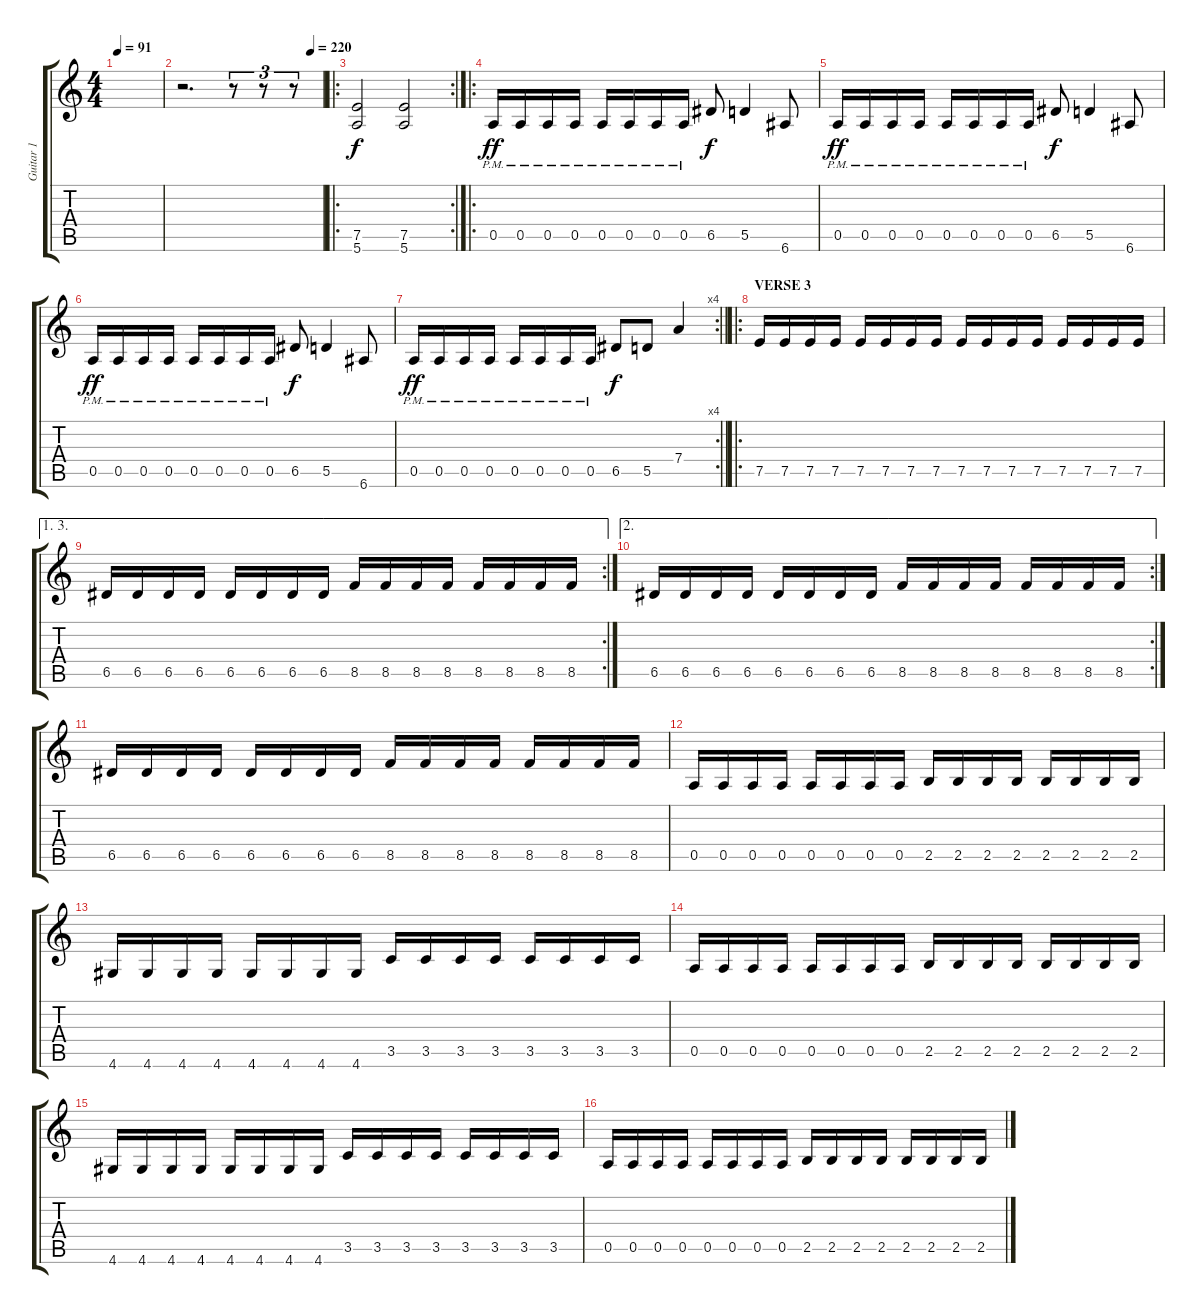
\track ("Guitar 1" "Guitar 1") {instrument distortionguitar}
\staff {score tabs}
\tuning (E4 B3 G3 D3 A2 E2) {hide}
\ts (4 4)
\tempo 91
\clef g2
\ks c
|
\tempo (220 0.9166666666666666)
r.2{d} r.8{tu (3 2)} r.8{tu (3 2)} r.8{tu (3 2)} |
\ro
\rc 2
(7.5 5.6).2 (7.5 5.6).2 |
\ro
0.5{pm}.16{dy ff} 0.5{pm}.16 0.5{pm}.16 0.5{pm}.16 0.5{pm}.16 0.5{pm}.16 0.5{pm}.16 0.5{pm}.16 6.5.8{dy f} 5.5.4 6.6.8 |
0.5{pm}.16{dy ff} 0.5{pm}.16 0.5{pm}.16 0.5{pm}.16 0.5{pm}.16 0.5{pm}.16 0.5{pm}.16 0.5{pm}.16 6.5.8{dy f} 5.5.4 6.6.8 |
0.5{pm}.16{dy ff} 0.5{pm}.16 0.5{pm}.16 0.5{pm}.16 0.5{pm}.16 0.5{pm}.16 0.5{pm}.16 0.5{pm}.16 6.5.8{dy f} 5.5.4 6.6.8 |
\rc 4
\barLineRight lightlight
0.5{pm}.16{dy ff} 0.5{pm}.16 0.5{pm}.16 0.5{pm}.16 0.5{pm}.16 0.5{pm}.16 0.5{pm}.16 0.5{pm}.16 6.5.8{dy f} 5.5.8 7.4.4 |
\ro
\section ("" "VERSE 3")
7.5.16 7.5.16 7.5.16 7.5.16 7.5.16 7.5.16 7.5.16 7.5.16 7.5.16 7.5.16 7.5.16 7.5.16 7.5.16 7.5.16 7.5.16 7.5.16 |
\ae (1 3)
\rc 2
6.5.16 6.5.16 6.5.16 6.5.16 6.5.16 6.5.16 6.5.16 6.5.16 8.5.16 8.5.16 8.5.16 8.5.16 8.5.16 8.5.16 8.5.16 8.5.16 |
\ae 2
\rc 2
6.5.16 6.5.16 6.5.16 6.5.16 6.5.16 6.5.16 6.5.16 6.5.16 8.5.16 8.5.16 8.5.16 8.5.16 8.5.16 8.5.16 8.5.16 8.5.16 |
6.5.16 6.5.16 6.5.16 6.5.16 6.5.16 6.5.16 6.5.16 6.5.16 8.5.16 8.5.16 8.5.16 8.5.16 8.5.16 8.5.16 8.5.16 8.5.16 |
0.5.16 0.5.16 0.5.16 0.5.16 0.5.16 0.5.16 0.5.16 0.5.16 2.5.16 2.5.16 2.5.16 2.5.16 2.5.16 2.5.16 2.5.16 2.5.16 |
4.6.16 4.6.16 4.6.16 4.6.16 4.6.16 4.6.16 4.6.16 4.6.16 3.5.16 3.5.16 3.5.16 3.5.16 3.5.16 3.5.16 3.5.16 3.5.16 |
0.5.16 0.5.16 0.5.16 0.5.16 0.5.16 0.5.16 0.5.16 0.5.16 2.5.16 2.5.16 2.5.16 2.5.16 2.5.16 2.5.16 2.5.16 2.5.16 |
4.6.16 4.6.16 4.6.16 4.6.16 4.6.16 4.6.16 4.6.16 4.6.16 3.5.16 3.5.16 3.5.16 3.5.16 3.5.16 3.5.16 3.5.16 3.5.16 |
0.5.16 0.5.16 0.5.16 0.5.16 0.5.16 0.5.16 0.5.16 0.5.16 2.5.16 2.5.16 2.5.16 2.5.16 2.5.16 2.5.16 2.5.16 2.5.16
